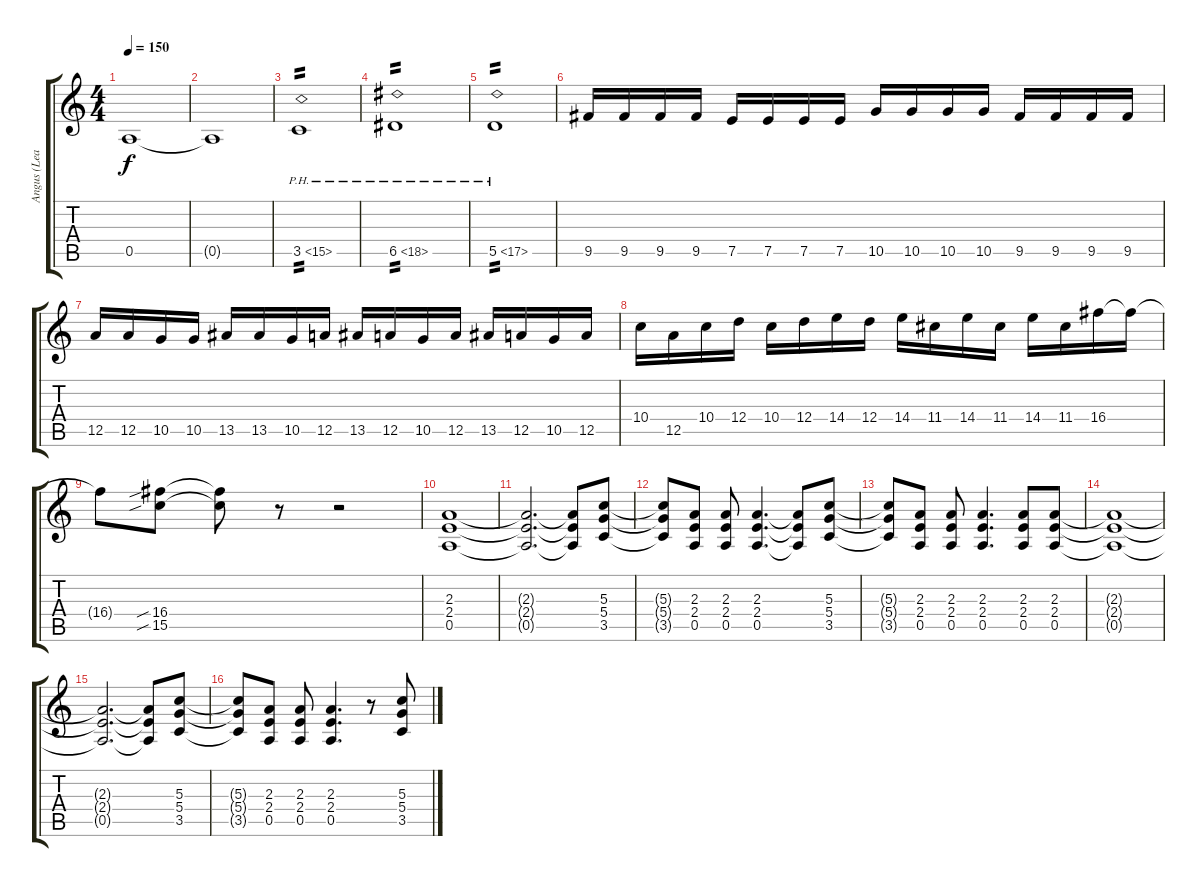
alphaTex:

\track ("Angus (Lead)" "Angus (Lea") {instrument overdrivenguitar}
\staff {score tabs}
\tuning (E4 B3 G3 D3 A2 E2) {hide}
\ts (4 4)
\tempo 150
\clef g2
\ks c
0.5{t}.1{dy f} |
0.5{t}.1 |
3.5{ph 12}.1{tp 2} |
6.5{ph 12}.1{tp 2} |
5.5{ph 12}.1{tp 2} |
9.5.16 9.5.16 9.5.16 9.5.16 7.5.16 7.5.16 7.5.16 7.5.16 10.5.16 10.5.16 10.5.16 10.5.16 9.5.16 9.5.16 9.5.16 9.5.16 |
12.5.16 12.5.16 10.5.16 10.5.16 13.5.16 13.5.16 10.5.16 12.5.16 13.5.16 12.5.16 10.5.16 12.5.16 13.5.16 12.5.16 10.5.16 12.5.16 |
10.4.16 12.5.16 10.4.16 12.4.16 10.4.16 12.4.16 14.4.16 12.4.16 14.4.16 11.4.16 14.4.16 11.4.16 14.4.16 11.4.16 16.4.16 16.4{t}.16 |
16.4{t}.8 (16.4{sib} 15.5{sib}).8 (16.4{t} 15.5{t}).8 r.8 r.2 |
(2.3 2.4 0.5).1 |
(2.3{t} 2.4{t} 0.5{t}).2{d} (2.3{t} 2.4{t} 0.5{t}).8 (5.3 5.4 3.5).8 |
(5.3{t} 5.4{t} 3.5{t}).8 (2.3 2.4 0.5).8 (2.3 2.4 0.5).8 (2.3 2.4 0.5).4{d} (2.3{t} 2.4{t} 0.5{t}).8 (5.3 5.4 3.5).8 |
(5.3{t} 5.4{t} 3.5{t}).8 (2.3 2.4 0.5).8 (2.3 2.4 0.5).8 (2.3 2.4 0.5).4{d} (2.3 2.4 0.5).8 (2.3 2.4 0.5).8 |
(2.3{t} 2.4{t} 0.5{t}).1 |
(2.3{t} 2.4{t} 0.5{t}).2{d} (2.3{t} 2.4{t} 0.5{t}).8 (5.3 5.4 3.5).8 |
(5.3{t} 5.4{t} 3.5{t}).8 (2.3 2.4 0.5).8 (2.3 2.4 0.5).8 (2.3 2.4 0.5).4{d} r.8 (5.3 5.4 3.5).8
